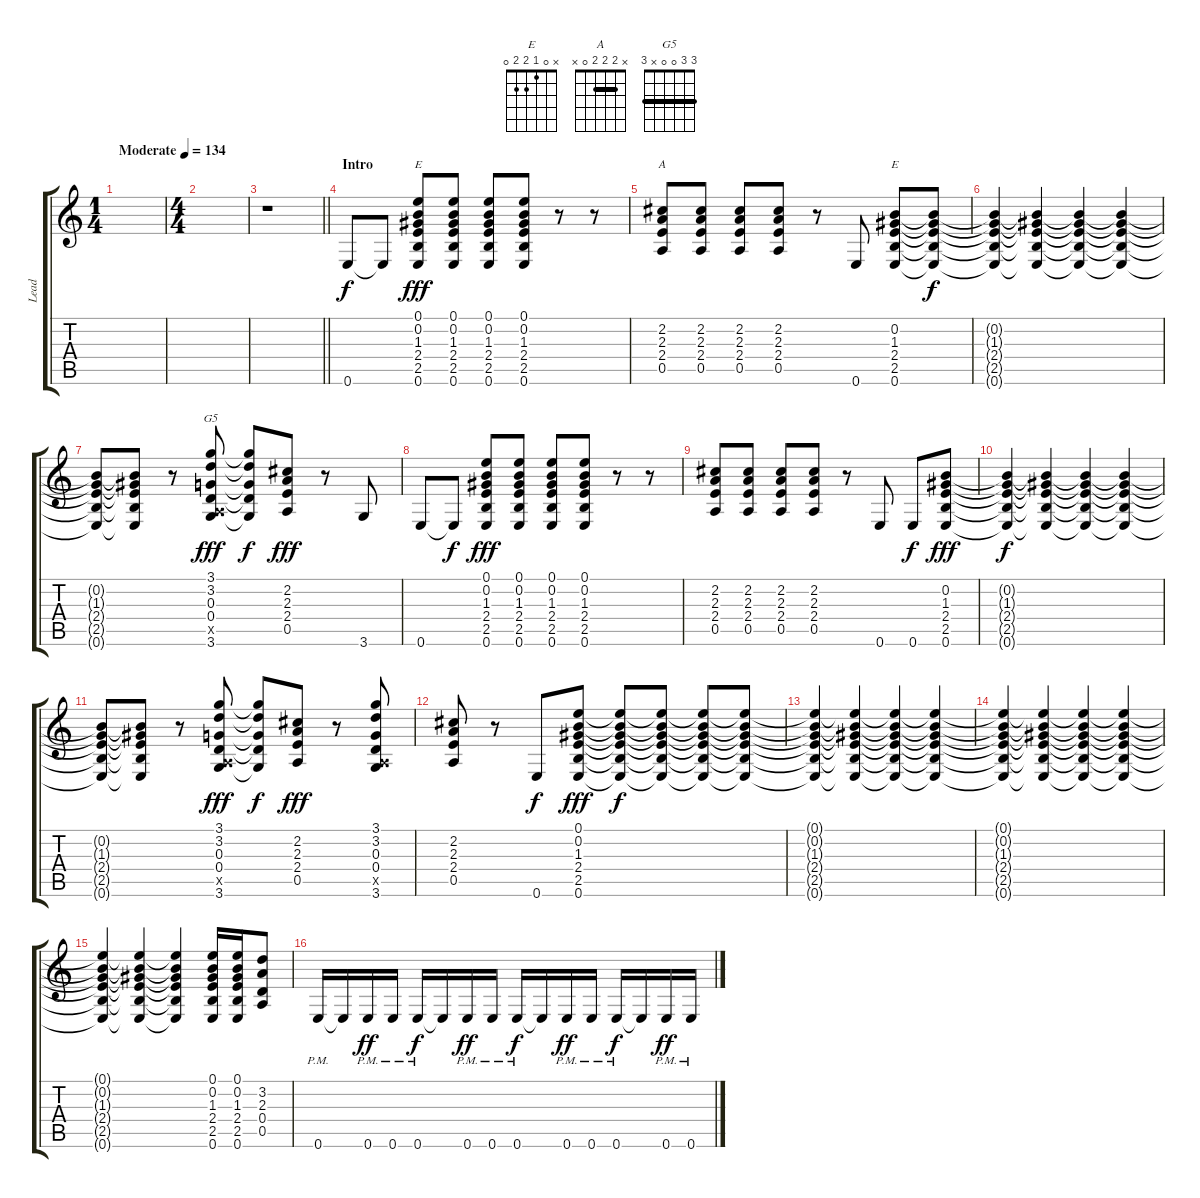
\track ("Lead" "Lead") {instrument overdrivenguitar}
\staff {score tabs}
\tuning (E4 B3 G3 D3 A2 E2) {hide}
\chord ("E" 0 0 1 2 2 0)
\chord ("A" x 2 2 2 0 x) {barre 2}
\chord ("E" x 0 1 2 2 0)
\chord ("G5" 3 3 0 0 x 3) {barre 3}
\ts (1 4)
\tempo (134 "Moderate")
\clef g2
\ks c
|
\ts (4 4)
|
\barLineRight lightlight
r.1 |
\section ("" "Intro")
0.6.8 0.6{t}.8{dy f} (0.1 0.2 1.3 2.4 2.5 0.6).8{ch "E" dy fff} (0.1 0.2 1.3 2.4 2.5 0.6).8 (0.1 0.2 1.3 2.4 2.5 0.6).8 (0.1 0.2 1.3 2.4 2.5 0.6).8 r.8 r.8 |
(2.2 2.3 2.4 0.5).8{ch "A"} (2.2 2.3 2.4 0.5).8 (2.2 2.3 2.4 0.5).8 (2.2 2.3 2.4 0.5).8 r.8 0.6.8 (0.2 1.3 2.4 2.5 0.6).8{ch "E"} (0.2{t} 1.3{t} 2.4{t} 2.5{t} 0.6{t}).8{dy f} |
(0.2{t} 1.3{t} 2.4{t} 2.5{t} 0.6{t}).4 (0.2{t} 1.3{t} 2.4{t} 2.5{t} 0.6{t}).4 (0.2{t} 1.3{t} 2.4{t} 2.5{t} 0.6{t}).4 (0.2{t} 1.3{t} 2.4{t} 2.5{t} 0.6{t}).4 |
(0.2{t} 1.3{t} 2.4{t} 2.5{t} 0.6{t}).8 (0.2{t} 1.3{t} 2.4{t} 2.5{t} 0.6{t}).8 r.8 (3.1 3.2 0.3 0.4 0.5{x} 3.6).8{ch "G5" dy fff} (3.1{t} 3.2{t} 0.3{t} 0.4{t} 3.6{t}).8{dy f} (2.2 2.3 2.4 0.5).8{dy fff} r.8 3.6.8 |
0.6.8 0.6{t}.8{dy f} (0.1 0.2 1.3 2.4 2.5 0.6).8{dy fff} (0.1 0.2 1.3 2.4 2.5 0.6).8 (0.1 0.2 1.3 2.4 2.5 0.6).8 (0.1 0.2 1.3 2.4 2.5 0.6).8 r.8 r.8 |
(2.2 2.3 2.4 0.5).8 (2.2 2.3 2.4 0.5).8 (2.2 2.3 2.4 0.5).8 (2.2 2.3 2.4 0.5).8 r.8 0.6.8 0.6.8{dy f} (0.2 1.3 2.4 2.5 0.6).8{dy fff} |
(0.2{t} 1.3{t} 2.4{t} 2.5{t} 0.6{t}).4{dy f} (0.2{t} 1.3{t} 2.4{t} 2.5{t} 0.6{t}).4 (0.2{t} 1.3{t} 2.4{t} 2.5{t} 0.6{t}).4 (0.2{t} 1.3{t} 2.4{t} 2.5{t} 0.6{t}).4 |
(0.2{t} 1.3{t} 2.4{t} 2.5{t} 0.6{t}).8 (0.2{t} 1.3{t} 2.4{t} 2.5{t} 0.6{t}).8 r.8 (3.1 3.2 0.3 0.4 0.5{x} 3.6).8{dy fff} (3.1{t} 3.2{t} 0.3{t} 0.4{t} 3.6{t}).8{dy f} (2.2 2.3 2.4 0.5).8{dy fff} r.8 (3.1 3.2 0.3 0.4 0.5{x} 3.6).8 |
(2.2 2.3 2.4 0.5).8 r.8 0.6.8{dy f} (0.1 0.2 1.3 2.4 2.5 0.6).8{dy fff} (0.1{t} 0.2{t} 1.3{t} 2.4{t} 2.5{t} 0.6{t}).8{dy f} (0.1{t} 0.2{t} 1.3{t} 2.4{t} 2.5{t} 0.6{t}).8 (0.1{t} 0.2{t} 1.3{t} 2.4{t} 2.5{t} 0.6{t}).8 (0.1{t} 0.2{t} 1.3{t} 2.4{t} 2.5{t} 0.6{t}).8 |
(0.1{t} 0.2{t} 1.3{t} 2.4{t} 2.5{t} 0.6{t}).4 (0.1{t} 0.2{t} 1.3{t} 2.4{t} 2.5{t} 0.6{t}).4 (0.1{t} 0.2{t} 1.3{t} 2.4{t} 2.5{t} 0.6{t}).4 (0.1{t} 0.2{t} 1.3{t} 2.4{t} 2.5{t} 0.6{t}).4 |
(0.1{t} 0.2{t} 1.3{t} 2.4{t} 2.5{t} 0.6{t}).4 (0.1{t} 0.2{t} 1.3{t} 2.4{t} 2.5{t} 0.6{t}).4 (0.1{t} 0.2{t} 1.3{t} 2.4{t} 2.5{t} 0.6{t}).4 (0.1{t} 0.2{t} 1.3{t} 2.4{t} 2.5{t} 0.6{t}).4 |
(0.1{t} 0.2{t} 1.3{t} 2.4{t} 2.5{t} 0.6{t}).4 (0.1{t} 0.2{t} 1.3{t} 2.4{t} 2.5{t} 0.6{t}).4 (0.1{t} 0.2{t} 1.3{t} 2.4{t} 2.5{t} 0.6{t}).4 (0.1 0.2 1.3 2.4 2.5 0.6).16 (0.1 0.2 1.3 2.4 2.5 0.6).16 (3.2 2.3 0.4 0.5).8 |
0.6{pm}.16 0.6{t}.16 0.6{pm}.16{dy ff} 0.6{pm}.16 0.6{pm}.16{dy f} 0.6{t}.16 0.6{pm}.16{dy ff} 0.6{pm}.16 0.6{pm}.16{dy f} 0.6{t}.16 0.6{pm}.16{dy ff} 0.6{pm}.16 0.6{pm}.16{dy f} 0.6{t}.16 0.6{pm}.16{dy ff} 0.6{pm}.16
